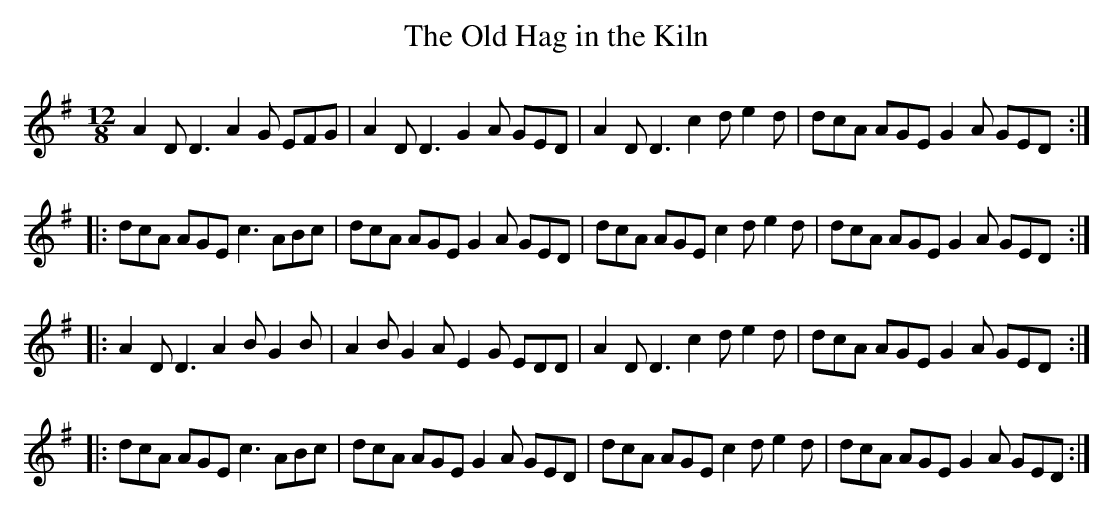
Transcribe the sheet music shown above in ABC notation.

X:1
T:The Old Hag in the Kiln
M:12/8
L:1/8
K:G
A2D D3 A2G EFG|A2D D3 G2A GED|A2D D3 c2d e2d|dcA AGE G2A GED:|
|:dcA AGE c3 ABc|dcA AGE G2A GED|dcA AGE c2d e2d|dcA AGE G2A GED:|
|:A2D D3 A2B G2B|A2B G2A E2G EDD|A2D D3 c2d e2d|dcA AGE G2A GED:|
|:dcA AGE c3 ABc|dcA AGE G2A GED|dcA AGE c2d e2d|dcA AGE G2A GED:|
